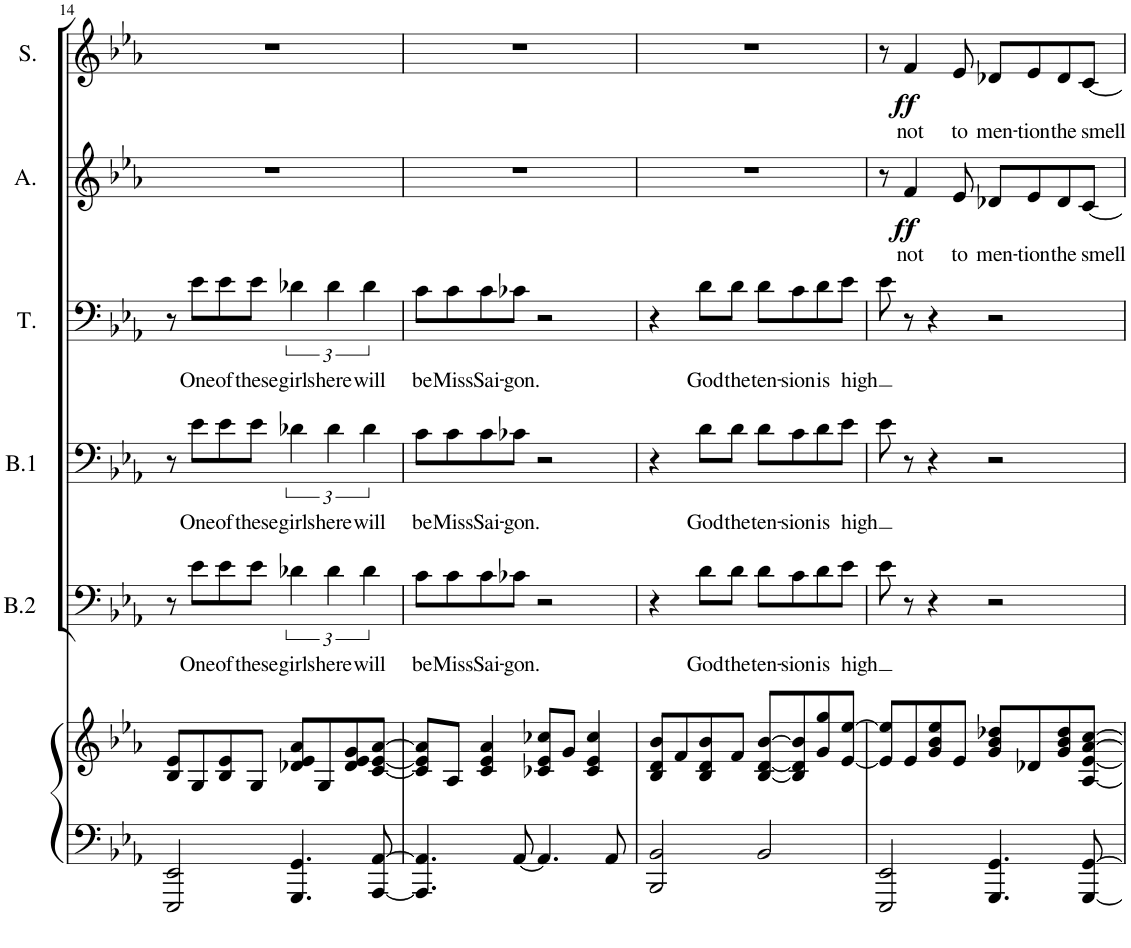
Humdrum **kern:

**kern	**kern	**kern	**text	**kern	**text	**kern	**text	**kern	**text	**dynam	**kern	**text	**dynam
*part6	*part6	*part5	*part5	*part4	*part4	*part3	*part3	*part2	*part2	*part2	*part1	*part1	*part1
*staff7	*staff6	*staff5	*staff5	*staff4	*staff4	*staff3	*staff3	*staff2	*staff2	*staff2	*staff1	*staff1	*staff1
*I"Piano	*	*I"Bas	*	*I"Bariton	*	*I"Tenor	*	*I"Alt	*	*	*I"Sopraan	*	*
*I'Pno	*	*I'B.2	*	*I'B.1	*	*I'T.	*	*I'A.	*	*	*I'S.	*	*
!!LO:PB:g=z
*clefF4	*clefG2	*clefF4	*	*clefF4	*	*clefF4	*	*clefG2	*	*	*clefG2	*	*
*	*	*Trd7c12	*	*	*	*	*	*	*	*	*	*	*
*k[b-e-a-]	*k[b-e-a-]	*k[b-e-a-]	*	*k[b-e-a-]	*	*k[b-e-a-]	*	*k[b-e-a-]	*	*	*k[b-e-a-]	*	*
*M4/4	*M4/4	*M4/4	*	*M4/4	*	*M4/4	*	*M4/4	*	*	*M4/4	*	*
=14	=14	=14	=14	=14	=14	=14	=14	=14	=14	=14	=14	=14	=14
2EEE-/ 2EE-/	8B-/ 8e-/L	8r	.	8r	.	8r	.	1r	.	.	1r	.	.
!	!	!	!LO:LY:b	!	!LO:LY:b	!	!LO:LY:b	!	!	!	!	!	!
.	8G/	8e-\L	One	8e-\L	One	8e-\L	One	.	.	.	.	.	.
!	!	!	!LO:LY:b	!	!LO:LY:b	!	!LO:LY:b	!	!	!	!	!	!
.	8B-/ 8e-/	8e-\	of	8e-\	of	8e-\	of	.	.	.	.	.	.
!	!	!	!LO:LY:b	!	!LO:LY:b	!	!LO:LY:b	!	!	!	!	!	!
.	8G/J	8e-\J	these	8e-\J	these	8e-\J	these	.	.	.	.	.	.
!	!	!	!LO:LY:b	!	!LO:LY:b	!	!LO:LY:b	!	!	!	!	!	!
4.GGG/ 4.GG/	8d-X/ 8e-/ 8a-/L	6d-X\	girls	6d-X\	girls	6d-X\	girls	.	.	.	.	.	.
.	8G/	.	.	.	.	.	.	.	.	.	.	.	.
!	!	!	!LO:LY:b	!	!LO:LY:b	!	!LO:LY:b	!	!	!	!	!	!
.	.	6d-\	here	6d-\	here	6d-\	here	.	.	.	.	.	.
.	8d-/ 8e-/ 8g/	.	.	.	.	.	.	.	.	.	.	.	.
!	!	!	!LO:LY:b	!	!LO:LY:b	!	!LO:LY:b	!	!	!	!	!	!
.	.	6d-\	will	6d-\	will	6d-\	will	.	.	.	.	.	.
[8AAA-/ [8AA-/	[8c/ [8e-/ [8a-/J	.	.	.	.	.	.	.	.	.	.	.	.
=15	=15	=15	=15	=15	=15	=15	=15	=15	=15	=15	=15	=15	=15
!	!	!	!LO:LY:b	!	!LO:LY:b	!	!LO:LY:b	!	!	!	!	!	!
4.AAA-/] 4.AA-/]	8c/] 8e-/] 8a-/]L	8c\L	be	8c\L	be	8c\L	be	1r	.	.	1r	.	.
!	!	!	!LO:LY:b	!	!LO:LY:b	!	!LO:LY:b	!	!	!	!	!	!
.	8A-/J	8c\	Miss	8c\	Miss	8c\	Miss	.	.	.	.	.	.
!	!	!	!LO:LY:b	!	!LO:LY:b	!	!LO:LY:b	!	!	!	!	!	!
.	4c/ 4e-/ 4a-/	8c\	Sai-	8c\	Sai-	8c\	Sai-	.	.	.	.	.	.
!	!	!	!LO:LY:b	!	!LO:LY:b	!	!LO:LY:b	!	!	!	!	!	!
[8AA-/	.	8c-X\J	-gon.	8c-X\J	-gon.	8c-X\J	-gon.	.	.	.	.	.	.
4.AA-/]	8c-X/ 8e-/ 8cc-X/L	2r	.	2r	.	2r	.	.	.	.	.	.	.
.	8g/J	.	.	.	.	.	.	.	.	.	.	.	.
.	4c-/ 4e-/ 4cc-/	.	.	.	.	.	.	.	.	.	.	.	.
8AA-/	.	.	.	.	.	.	.	.	.	.	.	.	.
=16	=16	=16	=16	=16	=16	=16	=16	=16	=16	=16	=16	=16	=16
2BBB-/ 2BB-/	8B-/ 8d/ 8b-/L	4r	.	4r	.	4r	.	1r	.	.	1r	.	.
.	8f/	.	.	.	.	.	.	.	.	.	.	.	.
!	!	!	!LO:LY:b	!	!LO:LY:b	!	!LO:LY:b	!	!	!	!	!	!
.	8B-/ 8d/ 8b-/	8d\L	God	8d\L	God	8d\L	God	.	.	.	.	.	.
!	!	!	!LO:LY:b	!	!LO:LY:b	!	!LO:LY:b	!	!	!	!	!	!
.	8f/J	8d\J	the	8d\J	the	8d\J	the	.	.	.	.	.	.
!	!	!	!LO:LY:b	!	!LO:LY:b	!	!LO:LY:b	!	!	!	!	!	!
2BB-/	[8B-/ [8d/ [8b-/L	8d\L	ten-	8d\L	ten-	8d\L	ten-	.	.	.	.	.	.
!	!	!	!LO:LY:b	!	!LO:LY:b	!	!LO:LY:b	!	!	!	!	!	!
.	8B-/] 8d/] 8b-/]	8c\	-sion	8c\	-sion	8c\	-sion	.	.	.	.	.	.
!	!	!	!LO:LY:b	!	!LO:LY:b	!	!LO:LY:b	!	!	!	!	!	!
.	8g/ 8gg/	8d\	is	8d\	is	8d\	is	.	.	.	.	.	.
!	!	!	!LO:LY:b	!	!LO:LY:b	!	!LO:LY:b	!	!	!	!	!	!
.	[8e-/ [8ee-/J	8e-\J	high	8e-\J	high	8e-\J	high	.	.	.	.	.	.
=17	=17	=17	=17	=17	=17	=17	=17	=17	=17	=17	=17	=17	=17
2EEE-/ 2EE-/	8e-/] 8ee-/]L	8e-\	.	8e-\	.	8e-\	.	8r	.	.	8r	.	.
!	!	!	!	!	!	!	!	!	!LO:LY:b	!LO:DY:b	!	!LO:LY:b	!LO:DY:b
.	8e-/	8r	.	8r	.	8r	.	4f/	not	ff	4f/	not	ff
.	8g/ 8b-/ 8ee-/	4r	.	4r	.	4r	.	.	.	.	.	.	.
!	!	!	!	!	!	!	!	!	!LO:LY:b	!	!	!LO:LY:b	!
.	8e-/J	.	.	.	.	.	.	8e-/	to	.	8e-/	to	.
!	!	!	!	!	!	!	!	!	!LO:LY:b	!	!	!LO:LY:b	!
4.GGG/ 4.GG/	8g/ 8b-/ 8dd-X/L	2r	.	2r	.	2r	.	8d-X/L	men-	.	8d-X/L	men-	.
!	!	!	!	!	!	!	!	!	!LO:LY:b	!	!	!LO:LY:b	!
.	8d-X/	.	.	.	.	.	.	8e-/	-tion	.	8e-/	-tion	.
!	!	!	!	!	!	!	!	!	!LO:LY:b	!	!	!LO:LY:b	!
.	8g/ 8b-/ 8dd-/	.	.	.	.	.	.	8d-/	the	.	8d-/	the	.
!	!	!	!	!	!	!	!	!	!LO:LY:b	!	!	!LO:LY:b	!
[8GGG/ [8GG/	[8A-/ [8e-/ [8a-/ [8cc/J	.	.	.	.	.	.	[8c/J	smell	.	[8c/J	smell	.
=	=	=	=	=	=	=	=	=	=	=	=	=	=
*-	*-	*-	*-	*-	*-	*-	*-	*-	*-	*-	*-	*-	*-
